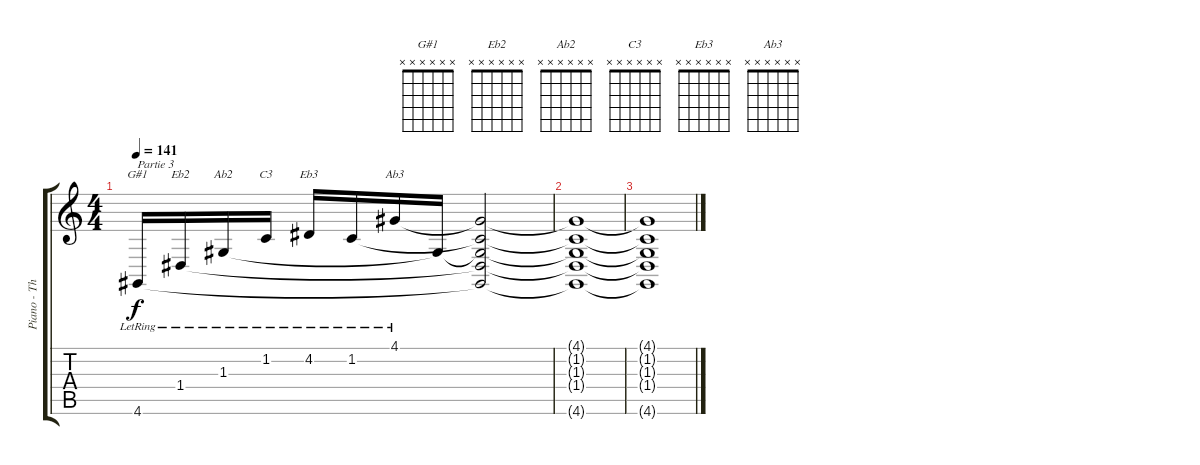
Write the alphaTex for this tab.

\track ("Piano - Thom Yorke" "Piano - Th") {instrument acousticgrandpiano}
\staff {score tabs}
\tuning (E4 B3 G3 D3 A2 E2) {hide}
\chord ("G#1" x x x x x x) {firstfret 0}
\chord ("Eb2" x x x x x x) {firstfret 0}
\chord ("Ab2" x x x x x x) {firstfret 0}
\chord ("C3" x x x x x x) {firstfret 0}
\chord ("Eb3" x x x x x x) {firstfret 0}
\chord ("Ab3" x x x x x x) {firstfret 0}
\ts (4 4)
\tempo 141
\clef g2
\ks c
4.6{lr}.16{ch "G#1" txt "Partie 3" dy f volume 0} 1.4{lr}.16{ch "Eb2"} 1.3{lr}.16{ch "Ab2"} 1.2{lr}.16{ch "C3"} 4.2{lr}.16{ch "Eb3"} 1.2{lr}.16 4.1{lr}.16{ch "Ab3"} 1.3{t}.16 (4.1{t} 1.2{t} 1.3{t} 1.4{t} 4.6{t}).2 |
(4.1{t} 1.2{t} 1.3{t} 1.4{t} 4.6{t}).1 |
(4.1{t} 1.2{t} 1.3{t} 1.4{t} 4.6{t}).1
